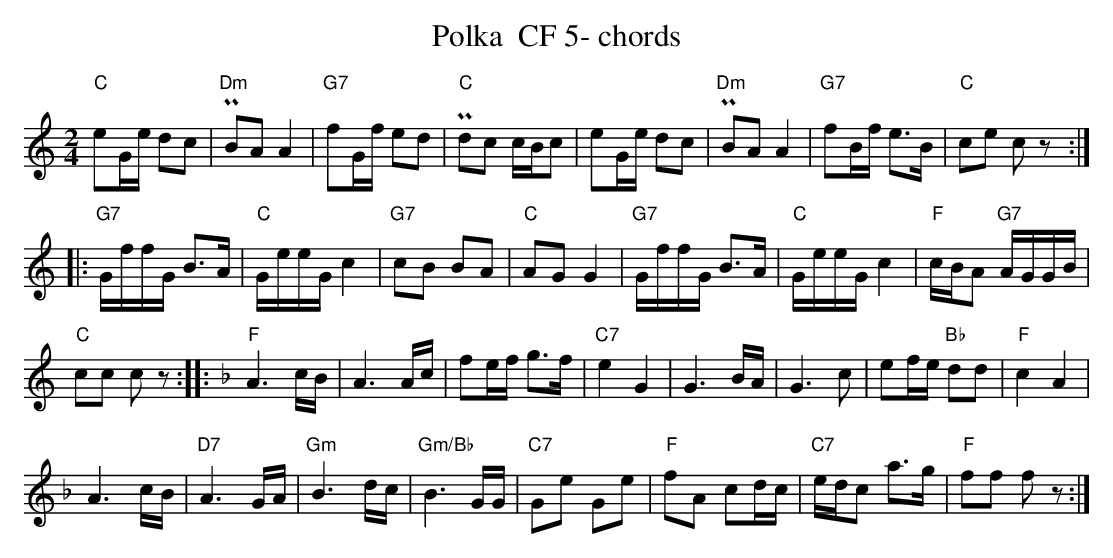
X:1
T:Polka  CF 5- chords
M:2/4
L:1/16
K:Cmaj%%MIDI gchordon
"C"e2Ge d2c2 | "Dm"PB2A2A4 | "G7"f2Gf e2d2 | "C"Pd2c2 cBc2 | e2Ge d2c2 | "Dm"PB2A2A4 | "G7"f2Bf e3B | "C"c2e2 c2z2 ::
"G7"GffG B3A | "C"GeeGc4 | "G7"c2B2 B2A2 | "C"A2G2G4 | "G7"GffG B3A | "C"GeeGc4 | "F"cBA2 "G7"AGGB |
"C"c2c2 c2z2 :: [K:Fmaj] "F"A6cB | A6Ac | f2ef g3f | "C7"e4G4 | G6BA | G6c2 | e2fe "Bb"d2d2 | "F"c4A4 |
A6cB | "D7"A6GA | "Gm"B6dc | "Gm/Bb"B6GG | "C7"G2e2 G2e2 | "F"f2A2 c2dc | "C7"edc2 a3g | "F"f2f2 f2z2 :|
